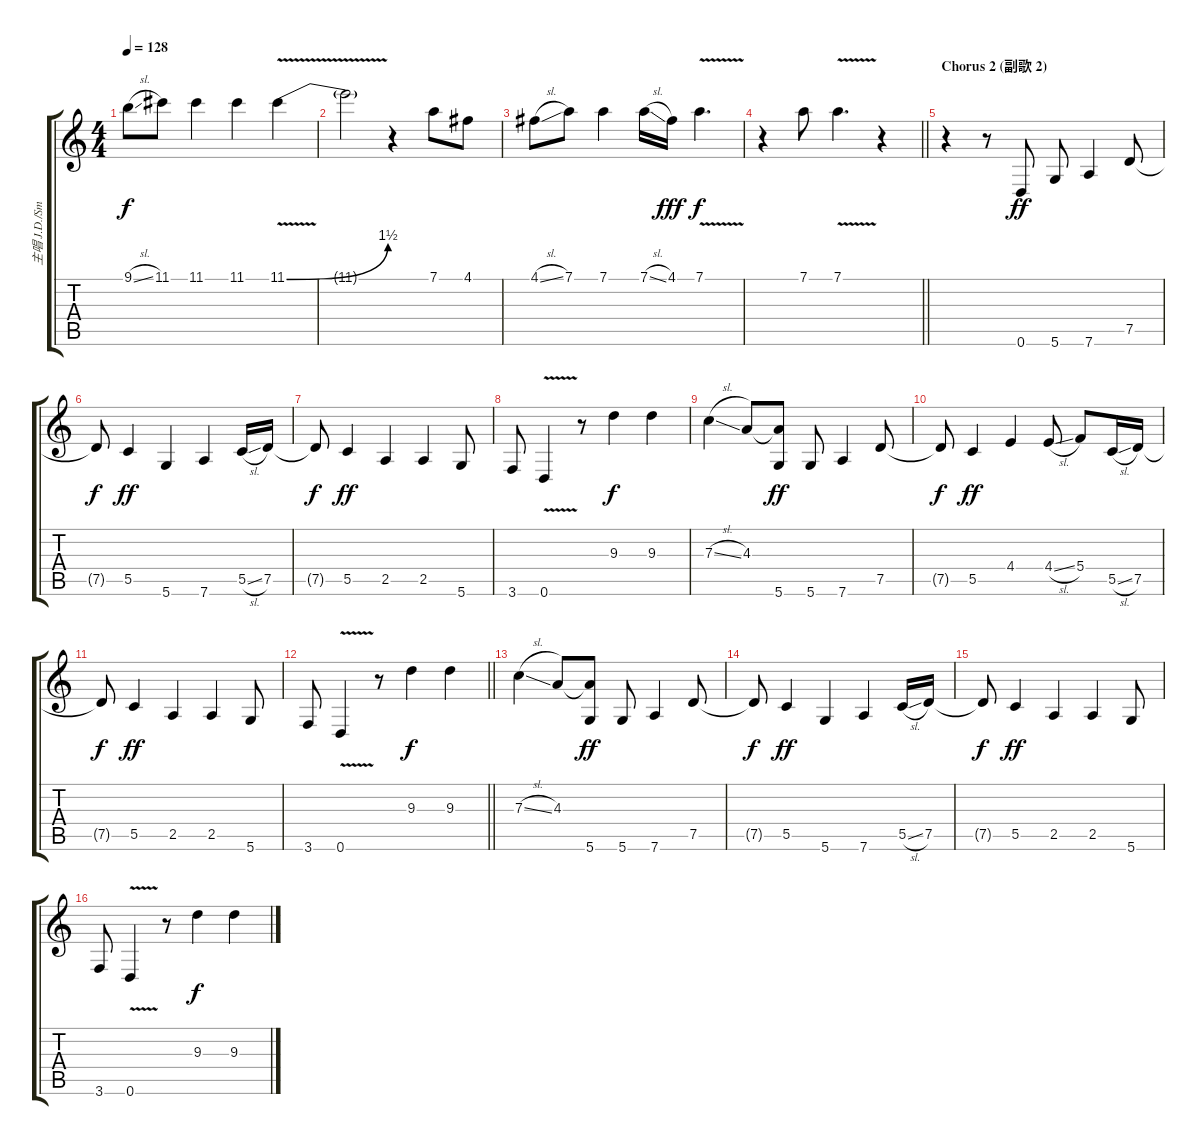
\track ("主唱 J.D./Smith" "主唱 J.D./Sm") {instrument distortionguitar}
\staff {score tabs}
\tuning (D4 A3 F3 C3 G2 D2) {hide}
\ts (4 4)
\tempo 128
\clef g2
\ks c
9.1{sl}.8{dy f} 11.1.8 11.1.4 11.1.4 11.1{be (bend 0 0 60 6) v}.4 |
11.1{t}.2 r.4 7.1.8 4.1.8 |
4.1{sl}.8 7.1.8 7.1.4 7.1{sl}.16 4.1.16{dy fff} 7.1{v}.4{d dy f} |
\barLineRight lightlight
r.4 7.1.8 7.1{v}.4{d} r.4 |
\section ("" "Chorus 2 (副歌 2)")
r.4 r.8 0.6.8{dy ff} 5.6.8 7.6.4 7.5.8 |
7.5{t}.8{dy f} 5.5.4{dy ff} 5.6.4 7.6.4 5.5{sl}.16 7.5.16 |
7.5{t}.8{dy f} 5.5.4{dy ff} 2.5.4 2.5.4 5.6.8 |
3.6.8 0.6{v}.4 r.8 9.3.4{dy f} 9.3.4 |
7.3{sl}.4 4.3.8 (4.3{t} 5.6).8{dy ff} 5.6.8 7.6.4 7.5.8 |
7.5{t}.8{dy f} 5.5.4{dy ff} 4.4.4 4.4{sl}.8 5.4.8 5.5{sl}.16 7.5.16 |
7.5{t}.8{dy f} 5.5.4{dy ff} 2.5.4 2.5.4 5.6.8 |
\barLineRight lightlight
3.6.8 0.6{v}.4 r.8 9.3.4{dy f} 9.3.4 |
7.3{sl}.4 4.3.8 (4.3{t} 5.6).8{dy ff} 5.6.8 7.6.4 7.5.8 |
7.5{t}.8{dy f} 5.5.4{dy ff} 5.6.4 7.6.4 5.5{sl}.16 7.5.16 |
7.5{t}.8{dy f} 5.5.4{dy ff} 2.5.4 2.5.4 5.6.8 |
3.6.8 0.6{v}.4 r.8 9.3.4{dy f} 9.3.4
